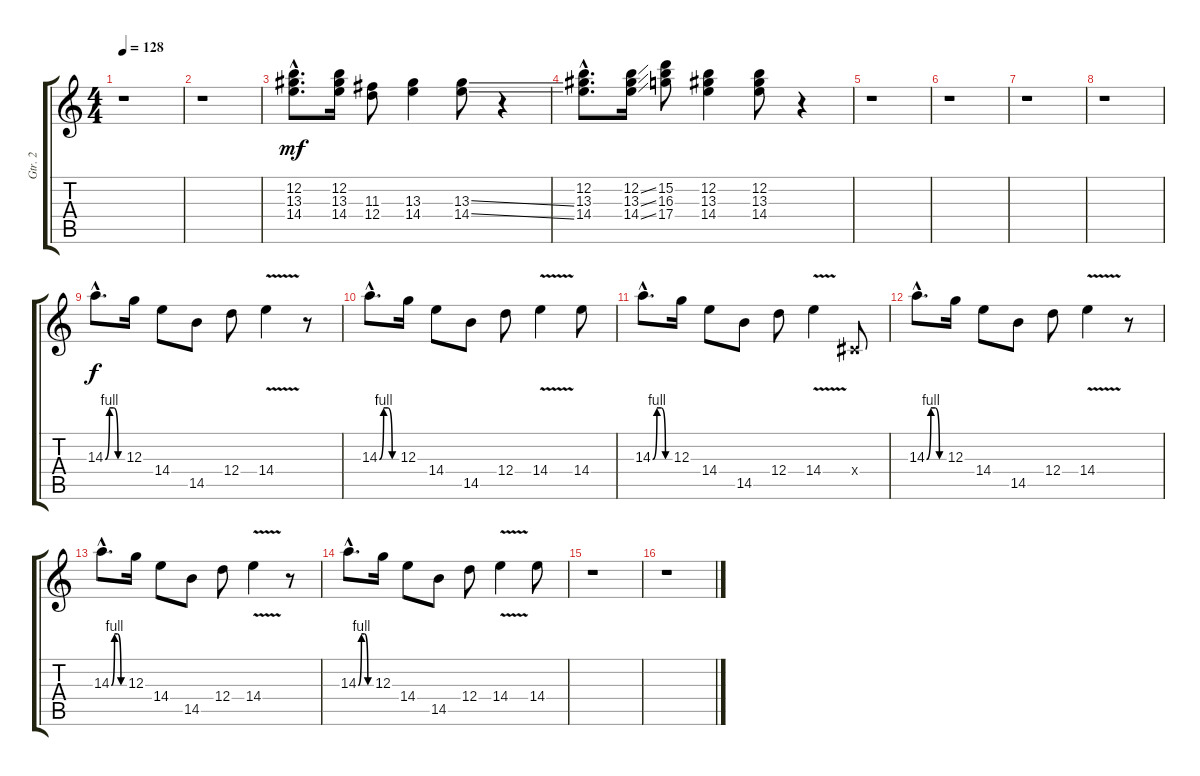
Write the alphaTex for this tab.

\track ("Gtr. 2" "Gtr. 2") {instrument overdrivenguitar}
\staff {score tabs}
\tuning (E4 B3 G3 D3 A2 E2) {hide}
\ts (4 4)
\tempo 128
\clef g2
\ks c
r.1{dy f} |
r.1 |
(12.2{hac} 13.3{hac} 14.4{hac}).8{d dy mf} (12.2 13.3 14.4).16 (11.3 12.4).8 (13.3 14.4).4 (13.3{ss} 14.4{ss}).8 r.4 |
(12.2{hac} 13.3{hac} 14.4{hac}).8{d} (12.2{ss} 13.3{ss} 14.4{ss}).16 (15.2 16.3 17.4).8 (12.2 13.3 14.4).4 (12.2 13.3 14.4).8 r.4 |
r.1 |
r.1 |
r.1 |
r.1 |
14.3{be (custom 0 0 15 4 30 4 45 0 60 0) hac}.8{d dy f} 12.3.16 14.4.8 14.5.8 12.4.8 14.4{v}.4 r.8 |
14.3{be (custom 0 0 15 4 30 4 45 0 60 0) hac}.8{d} 12.3.16 14.4.8 14.5.8 12.4.8 14.4{v}.4 14.4.8 |
14.3{be (custom 0 0 15 4 30 4 45 0 60 0) hac}.8{d} 12.3.16 14.4.8 14.5.8 12.4.8 14.4{v}.4 -1.4{x}.8 |
14.3{be (custom 0 0 15 4 30 4 45 0 60 0) hac}.8{d} 12.3.16 14.4.8 14.5.8 12.4.8 14.4{v}.4 r.8 |
14.3{be (custom 0 0 15 4 30 4 45 0 60 0) hac}.8{d} 12.3.16 14.4.8 14.5.8 12.4.8 14.4{v}.4 r.8 |
14.3{be (custom 0 0 15 4 30 4 45 0 60 0) hac}.8{d} 12.3.16 14.4.8 14.5.8 12.4.8 14.4{v}.4 14.4.8 |
r.1 |
r.1
